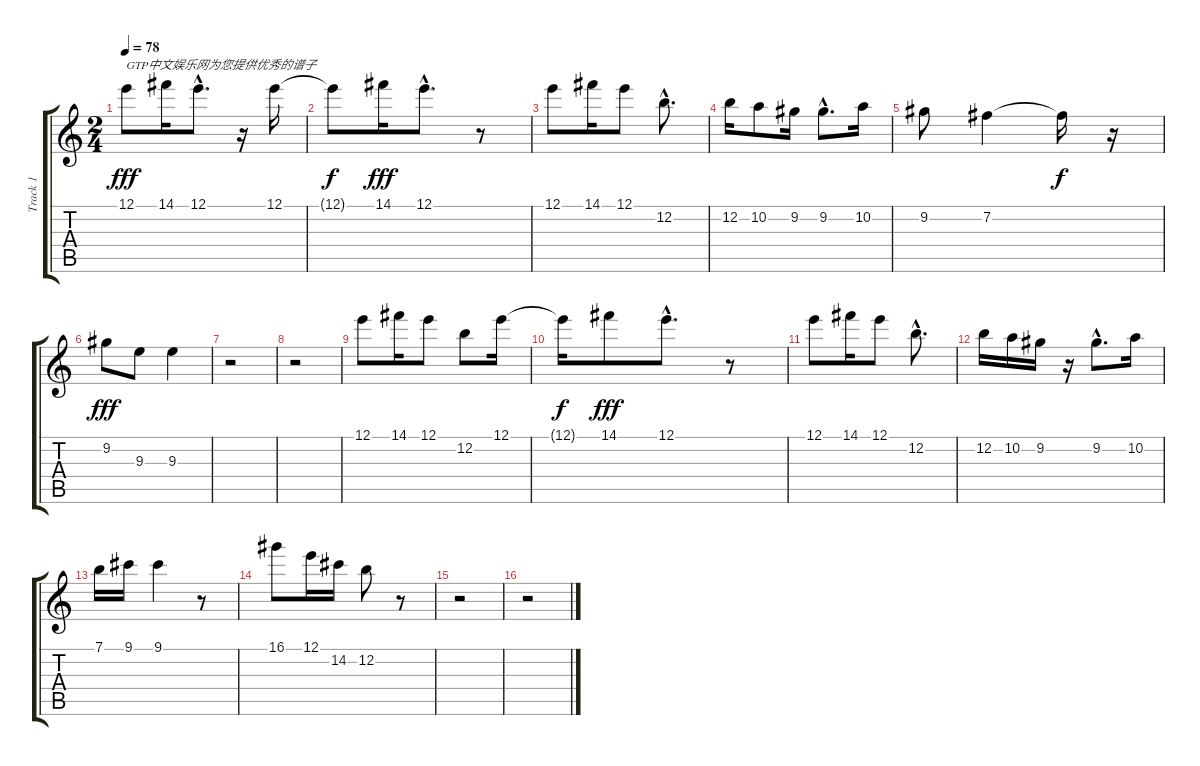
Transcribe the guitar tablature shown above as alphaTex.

\track ("Track 1" "Track 1") {instrument overdrivenguitar}
\staff {score tabs}
\tuning (E4 B3 G3 D3 A2 E2) {hide}
\ts (2 4)
\tempo 78
\clef g2
\ks c
12.1.8{txt "GTP中文娱乐网为您提供优秀的谱子" dy fff instrument overdrivenguitar} 14.1.16 12.1{hac}.8{d} r.16 12.1.16 |
12.1{t}.8{dy f} 14.1.16{dy fff} 12.1{hac}.8{d} r.8 |
12.1.8 14.1.16 12.1.8 12.2{hac}.8{d} |
12.2.16 10.2.8 9.2.16 9.2{hac}.8{d} 10.2.16 |
9.2.8 7.2.4 7.2{t}.16{dy f} r.16 |
9.2.8{dy fff} 9.3.8 9.3.4 |
r.2 |
r.2 |
12.1.8 14.1.16 12.1.8 12.2.8 12.1.16 |
12.1{t}.16{dy f} 14.1.8{dy fff} 12.1{hac}.8{d} r.8 |
12.1.8 14.1.16 12.1.8 12.2{hac}.8{d} |
12.2.16 10.2.16 9.2.16 r.16 9.2{hac}.8{d} 10.2.16 |
7.1.16 9.1.16 9.1.4 r.8 |
16.1.8 12.1.16 14.2.16 12.2.8 r.8 |
r.2 |
r.2
